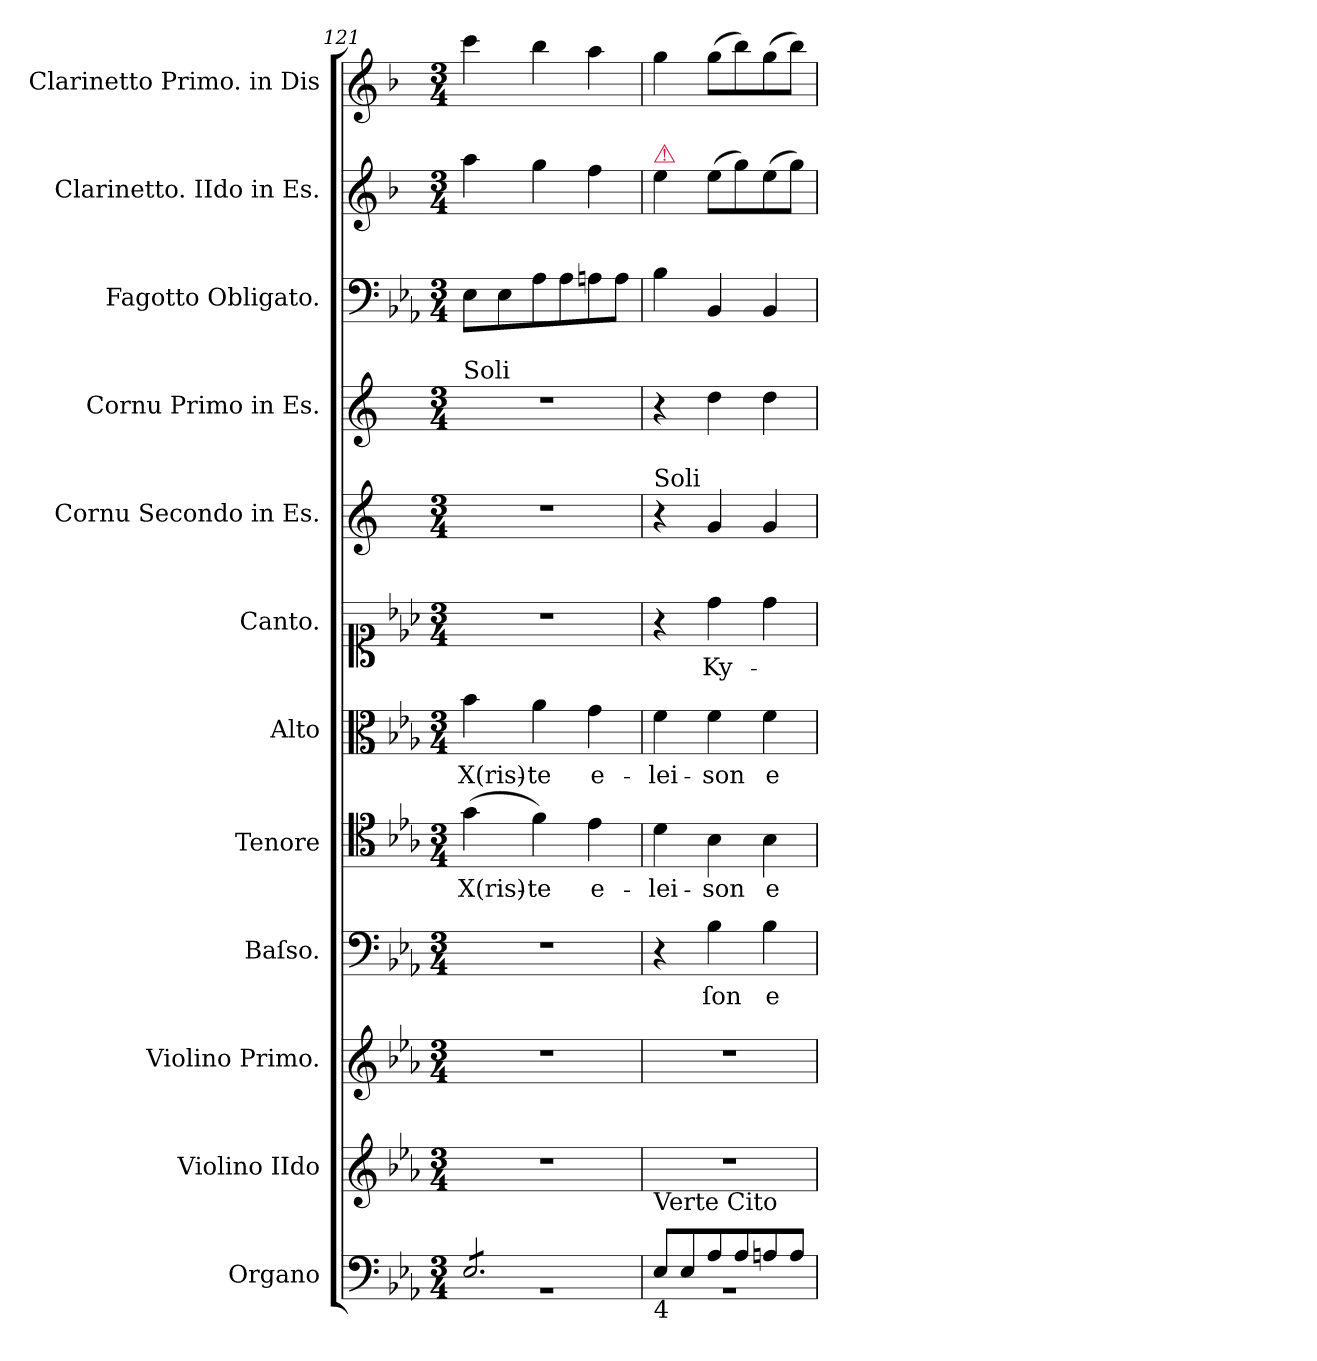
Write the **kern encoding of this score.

**kern	**kern	**kern	**kern	**text	**kern	**text	**kern	**text	**kern	**text	**kern	**kern	**kern	**kern	**kern
*part12	*part11	*part10	*part9	*part9	*part8	*part8	*part7	*part7	*part6	*part6	*part5	*part4	*part3	*part2	*part1
*staff12	*staff11	*staff10	*staff9	*staff9	*staff8	*staff8	*staff7	*staff7	*staff6	*staff6	*staff5	*staff4	*staff3	*staff2	*staff1
*I"Organo	*I"Violino IIdo	*I"Violino Primo.	*I"Baſso.	*	*I"Tenore	*	*I"Alto	*	*I"Canto.	*	*I"Cornu Secondo in Es.	*I"Cornu Primo in Es.	*I"Fagotto Obligato.	*I"Clarinetto. IIdo in Es.	*I"Clarinetto Primo. in Dis
*I'org	*I'vl II	*I'vl I	*I'B	*	*I'T	*	*I'A	*	*	*	*I'cor 2 in E♭	*I'cor 1 in E♭	*I'fag	*I'cl 2 in E♭	*I'cl 2 in E♭
*clefF4	*clefG2	*clefG2	*clefF4	*	*clefC4	*	*clefC3	*	*clefC1	*	*clefG2	*clefG2	*clefF4	*clefG2	*clefG2
*	*	*	*	*	*	*	*	*	*	*	*ITrd5c9	*ITrd5c9	*	*ITrd1c2	*ITrd1c2
*k[b-e-a-]	*k[b-e-a-]	*k[b-e-a-]	*k[b-e-a-]	*	*k[b-e-a-]	*	*k[b-e-a-]	*	*k[b-e-a-]	*	*k[b-e-a-]	*k[b-e-a-]	*k[b-e-a-]	*k[b-e-a-]	*k[b-e-a-]
*M3/4	*M3/4	*M3/4	*M3/4	*	*M3/4	*	*M3/4	*	*M3/4	*	*M3/4	*M3/4	*M3/4	*M3/4	*M3/4
=121	=121	=121	=121	=121	=121	=121	=121	=121	=121	=121	=121	=121	=121	=121	=121
*^	*	*	*	*	*	*	*	*	*	*	*	*	*	*	*
!	!	!	!	!	!	!	!	!	!	!	!	!	!LO:TX:a:t=Soli	!	!	!
!LO:TX:b:t=3	!	!	!	!	!	!	!	!	!	!	!	!	!	!	!	!
*tremolo	*	*	*	*	*	*	*	*	*	*	*	*	*	*	*	*
8E-/L	2.r	2.r	2.r	2.r	.	(4g\	X(ris)-	4b-\	X(ris)-	2.r	.	2.r	2.r	8E-\L	4gg\	4bb-\
8E-/	.	.	.	.	.	.	.	.	.	.	.	.	.	8E-\	.	.
8E-/	.	.	.	.	.	4f\)	-te	4a-\	-te	.	.	.	.	8A-\	4ff\	4aa-\
8E-/	.	.	.	.	.	.	.	.	.	.	.	.	.	8A-\	.	.
8E-/	.	.	.	.	.	4e-\	e-	4g\	e-	.	.	.	.	8An\	4ee-\	4gg\
8E-/J	.	.	.	.	.	.	.	.	.	.	.	.	.	8A\J	.	.
*Xtremolo	*	*	*	*	*	*	*	*	*	*	*	*	*	*	*	*
=122	=122	=122	=122	=122	=122	=122	=122	=122	=122	=122	=122	=122	=122	=122	=122	=122
!	!	!	!	!	!	!	!	!	!	!	!	!	!	!	!LO:TX:a:color=crimson:t=⚠	!
!	!	!	!	!	!	!	!	!	!	!	!	!LO:TX:a:t=Soli	!	!	!	!
!	!	!LO:TX:b:t=Verte Cito	!	!	!	!	!	!	!	!	!	!	!	!	!	!
!LO:TX:b:t=4	!	!	!	!	!	!	!	!	!	!	!	!	!	!	!	!
8E-!/L	2.r	2.r	2.r	4r	.	4d\	-lei-	4f\	-lei-	4r	.	4r	4r	4B-\	4dd\	4ff\
8E-!/	.	.	.	.	.	.	.	.	.	.	.	.	.	.	.	.
8A-!/	.	.	.	4B-\	ſon	4B-\	-son	4f\	-son	4dd\	Ky-	4B-/	4f\	4BB-/	(8dd\L	(8ff\L
8A-!/	.	.	.	.	.	.	.	.	.	.	.	.	.	.	8ff\)	8aa-\)
8An!/	.	.	.	4B-\	e-	4B-\	e-	4f\	e-	4dd\	.	4B-/	4f\	4BB-/	(8dd\	(8ff\
8A!/J	.	.	.	.	.	.	.	.	.	.	.	.	.	.	8ff\J)	8aa-\J)
*v	*v	*	*	*	*	*	*	*	*	*	*	*	*	*	*	*
=	=	=	=	=	=	=	=	=	=	=	=	=	=	=	=
*-	*-	*-	*-	*-	*-	*-	*-	*-	*-	*-	*-	*-	*-	*-	*-
